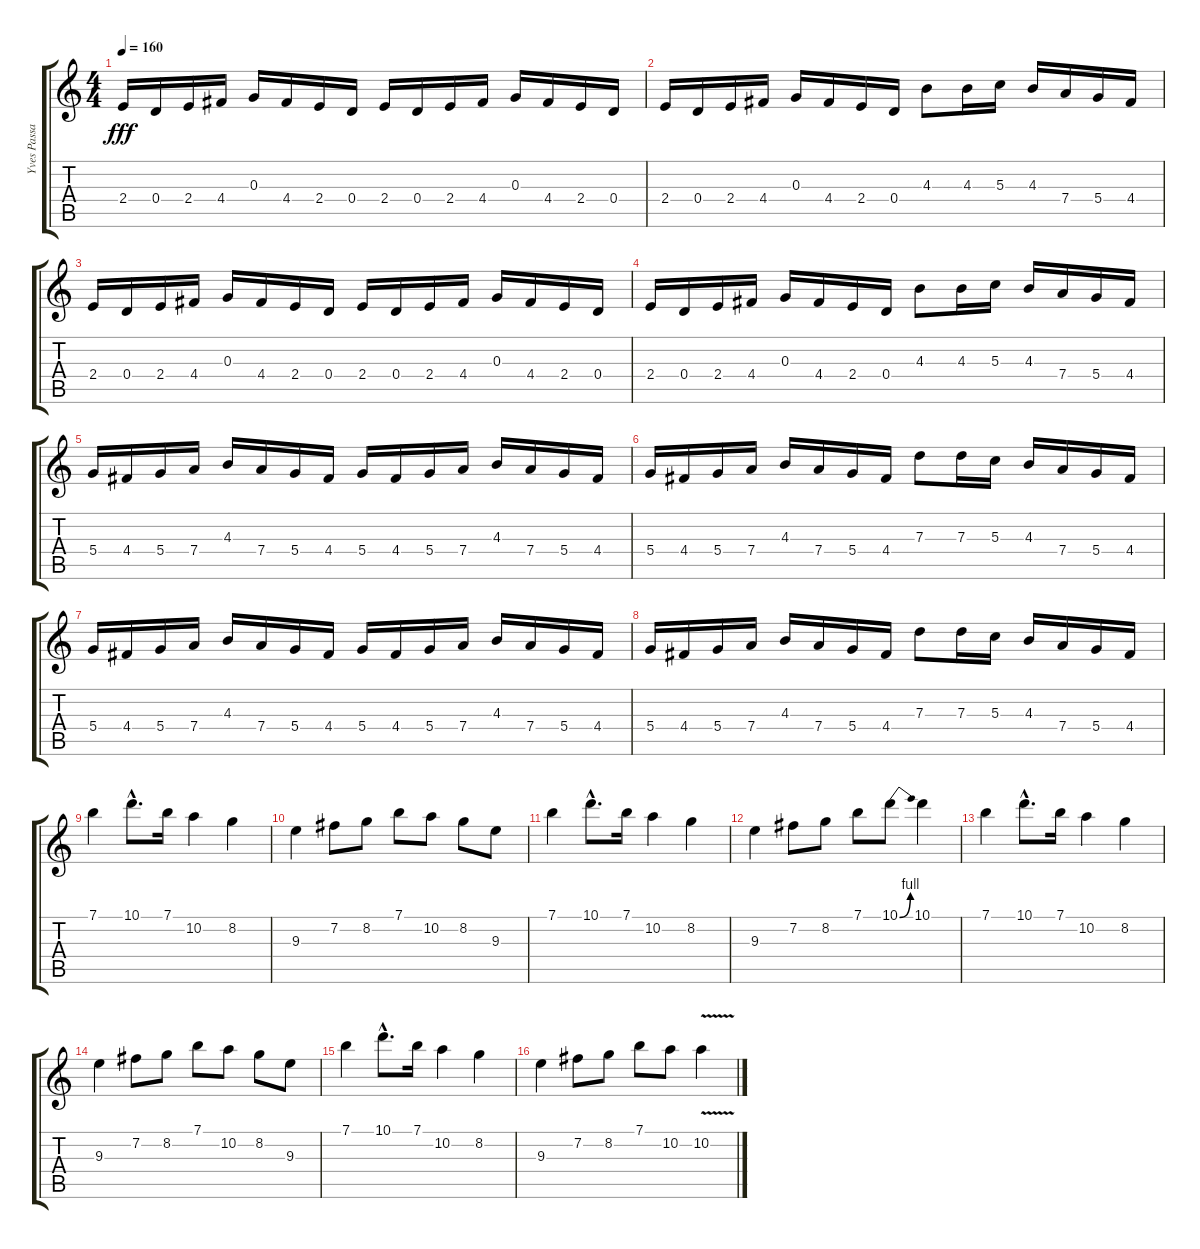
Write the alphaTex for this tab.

\track ("Yves Passarell" "Yves Passa") {instrument overdrivenguitar}
\staff {score tabs}
\tuning (E4 B3 G3 D3 A2 E2) {hide}
\ts (4 4)
\tempo 160
\clef g2
\ks c
2.4.16{dy fff} 0.4.16 2.4.16 4.4.16 0.3.16 4.4.16 2.4.16 0.4.16 2.4.16 0.4.16 2.4.16 4.4.16 0.3.16 4.4.16 2.4.16 0.4.16 |
2.4.16 0.4.16 2.4.16 4.4.16 0.3.16 4.4.16 2.4.16 0.4.16 4.3.8 4.3.16 5.3.16 4.3.16 7.4.16 5.4.16 4.4.16 |
2.4.16 0.4.16 2.4.16 4.4.16 0.3.16 4.4.16 2.4.16 0.4.16 2.4.16 0.4.16 2.4.16 4.4.16 0.3.16 4.4.16 2.4.16 0.4.16 |
2.4.16 0.4.16 2.4.16 4.4.16 0.3.16 4.4.16 2.4.16 0.4.16 4.3.8 4.3.16 5.3.16 4.3.16 7.4.16 5.4.16 4.4.16 |
5.4.16 4.4.16 5.4.16 7.4.16 4.3.16 7.4.16 5.4.16 4.4.16 5.4.16 4.4.16 5.4.16 7.4.16 4.3.16 7.4.16 5.4.16 4.4.16 |
5.4.16 4.4.16 5.4.16 7.4.16 4.3.16 7.4.16 5.4.16 4.4.16 7.3.8 7.3.16 5.3.16 4.3.16 7.4.16 5.4.16 4.4.16 |
5.4.16 4.4.16 5.4.16 7.4.16 4.3.16 7.4.16 5.4.16 4.4.16 5.4.16 4.4.16 5.4.16 7.4.16 4.3.16 7.4.16 5.4.16 4.4.16 |
5.4.16 4.4.16 5.4.16 7.4.16 4.3.16 7.4.16 5.4.16 4.4.16 7.3.8 7.3.16 5.3.16 4.3.16 7.4.16 5.4.16 4.4.16 |
7.1.4 10.1{hac}.8{d} 7.1.16 10.2.4 8.2.4 |
9.3.4 7.2.8 8.2.8 7.1.8 10.2.8 8.2.8 9.3.8 |
7.1.4 10.1{hac}.8{d} 7.1.16 10.2.4 8.2.4 |
9.3.4 7.2.8 8.2.8 7.1.8 10.1{be (bend 0 0 60 4)}.8 10.1.4 |
7.1.4 10.1{hac}.8{d} 7.1.16 10.2.4 8.2.4 |
9.3.4 7.2.8 8.2.8 7.1.8 10.2.8 8.2.8 9.3.8 |
7.1.4 10.1{hac}.8{d} 7.1.16 10.2.4 8.2.4 |
9.3.4 7.2.8 8.2.8 7.1.8 10.2.8 10.2{v}.4
